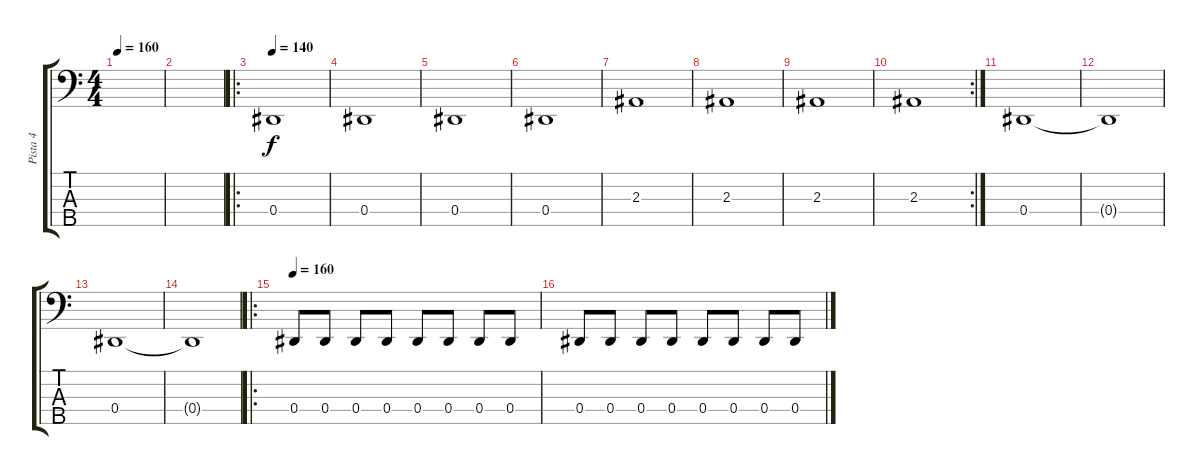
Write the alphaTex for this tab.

\track ("Pista 4" "Pista 4") {instrument electricbassfinger}
\staff {score tabs}
\tuning (Gb2 Db2 Ab1 Eb1 Bb0) {hide}
\ts (4 4)
\tempo 160
\clef f4
\ks c
|
|
\ro
\tempo 140
0.4.1 |
0.4.1 |
0.4.1 |
0.4.1 |
2.3.1 |
2.3.1 |
2.3.1 |
\rc 2
2.3.1 |
0.4.1 |
0.4{t}.1 |
0.4.1 |
0.4{t}.1 |
\ro
\tempo 160
0.4.8 0.4.8 0.4.8 0.4.8 0.4.8 0.4.8 0.4.8 0.4.8 |
0.4.8 0.4.8 0.4.8 0.4.8 0.4.8 0.4.8 0.4.8 0.4.8
